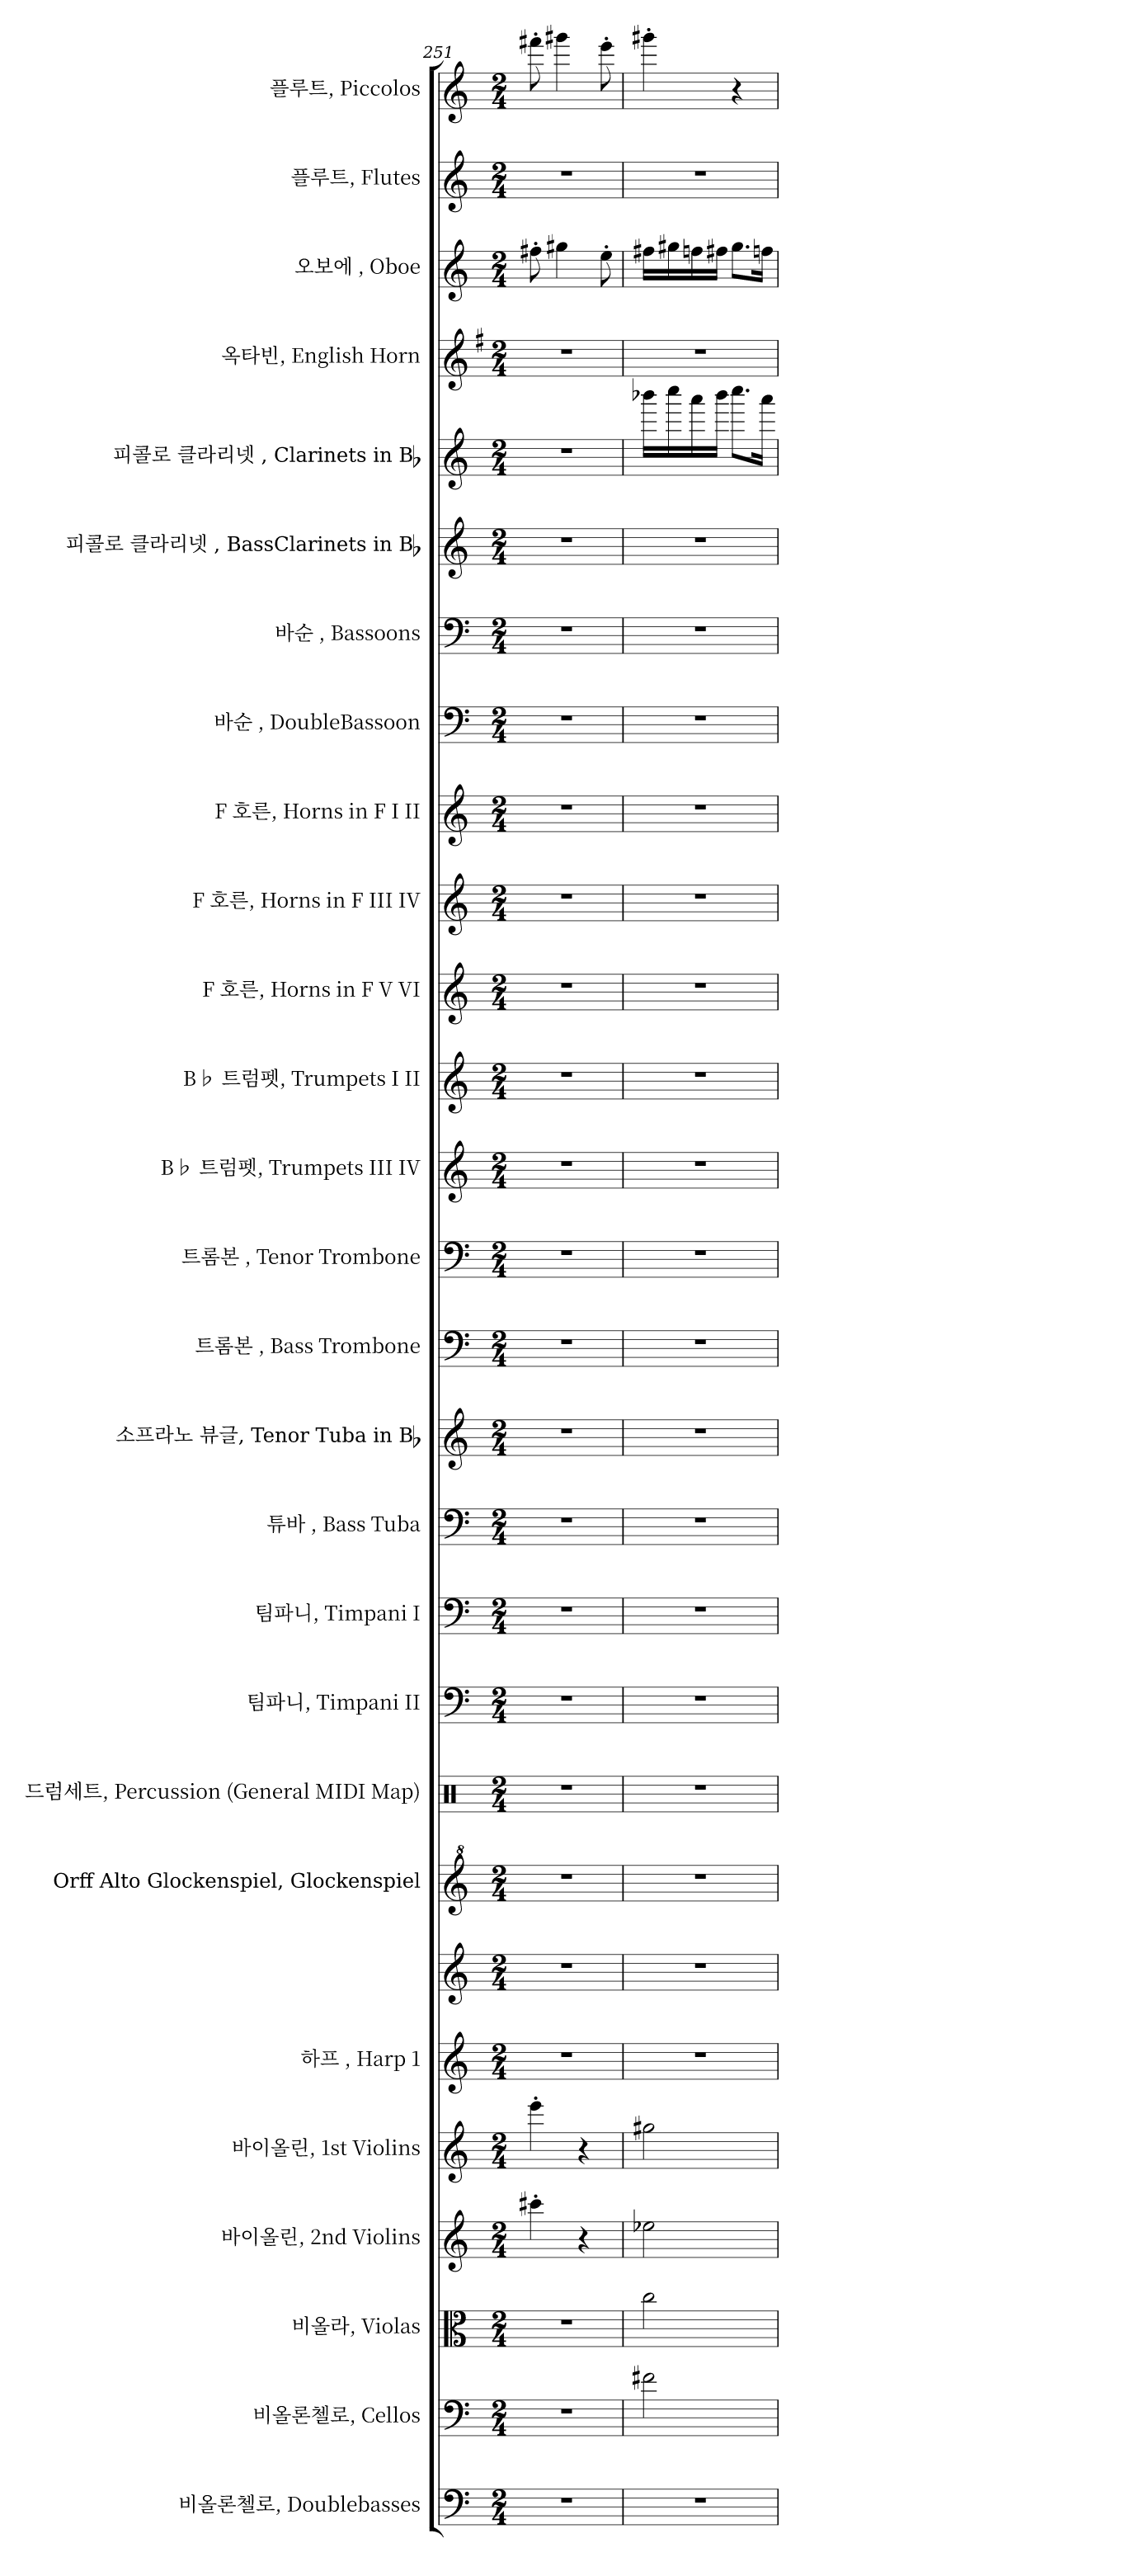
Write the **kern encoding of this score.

**kern	**kern	**kern	**kern	**kern	**kern	**kern	**kern	**kern	**kern	**kern	**kern	**kern	**kern	**kern	**kern	**kern	**kern	**kern	**kern	**kern	**kern	**kern	**kern	**kern	**kern	**kern	**kern
*part27	*part26	*part25	*part24	*part23	*part22	*part22	*part21	*part20	*part19	*part18	*part17	*part16	*part15	*part14	*part13	*part12	*part11	*part10	*part9	*part8	*part7	*part6	*part5	*part4	*part3	*part2	*part1
*staff28	*staff27	*staff26	*staff25	*staff24	*staff23	*staff22	*staff21	*staff20	*staff19	*staff18	*staff17	*staff16	*staff15	*staff14	*staff13	*staff12	*staff11	*staff10	*staff9	*staff8	*staff7	*staff6	*staff5	*staff4	*staff3	*staff2	*staff1
*I"비올론첼로, Doublebasses	*I"비올론첼로, Cellos	*I"비올라, Violas	*I"바이올린, 2nd Violins	*I"바이올린, 1st Violins	*I"하프 , Harp 1	*	*I"Orff Alto Glockenspiel, Glockenspiel	*I"드럼세트, Percussion (General MIDI Map)	*I"팀파니, Timpani II	*I"팀파니, Timpani I	*I"튜바 , Bass Tuba	*I"소프라노 뷰글, Tenor Tuba in Bb	*I"트롬본 , Bass Trombone	*I"트롬본 , Tenor Trombone	*I"B♭ 트럼펫, Trumpets III IV	*I"B♭ 트럼펫, Trumpets I II	*I"F 호른, Horns in F  V  VI	*I"F 호른, Horns in F III IV	*I"F 호른, Horns in F  I  II	*I"바순 , DoubleBassoon	*I"바순 , Bassoons	*I"피콜로 클라리넷 , BassClarinets in Bb	*I"피콜로 클라리넷 , Clarinets in Bb	*I"옥타빈, English Horn	*I"오보에 , Oboe	*I"플루트, Flutes	*I"플루트, Piccolos
*	*	*I'Vlas.	*I'Vlns.	*I'Vlns.	*I'Hrp.	*	*I'O. A. Glk.	*	*I'Timp.	*I'Timp.	*I'Tba.	*	*I'Tbn.	*I'Tbn.	*I'B♭ Tpt.	*I'B♭ Tpt.	*I'F Hn.	*I'F Hn.	*I'F Hn.	*	*I'Bsn.	*	*	*	*I'Ob.	*I'Fl.	*
*clefF4	*clefF4	*clefC3	*clefG2	*clefG2	*clefG2	*clefG2	*clefG^2	*clefX	*clefF4	*clefF4	*clefF4	*clefG2	*clefF4	*clefF4	*clefG2	*clefG2	*clefG2	*clefG2	*clefG2	*clefF4	*clefF4	*clefG2	*clefG2	*clefG2	*clefG2	*clefG2	*clefG2
*	*	*	*	*	*	*	*	*	*	*	*	*	*	*	*ITrd1c2	*ITrd1c2	*ITrd4c7	*ITrd4c7	*ITrd4c7	*	*	*ITrd-5c-8	*ITrd-5c-8	*ITrd4c7	*	*	*
*k[]	*k[]	*k[]	*k[]	*k[]	*k[]	*k[]	*k[]	*k[]	*k[]	*k[]	*k[]	*k[]	*k[]	*k[]	*k[b-e-]	*k[b-e-]	*k[b-]	*k[b-]	*k[b-]	*k[]	*k[]	*k[b-e-a-d-]	*k[b-e-a-d-]	*k[]	*k[]	*k[]	*k[]
*M2/4	*M2/4	*M2/4	*M2/4	*M2/4	*M2/4	*M2/4	*M2/4	*M2/4	*M2/4	*M2/4	*M2/4	*M2/4	*M2/4	*M2/4	*M2/4	*M2/4	*M2/4	*M2/4	*M2/4	*M2/4	*M2/4	*M2/4	*M2/4	*M2/4	*M2/4	*M2/4	*M2/4
=251	=251	=251	=251	=251	=251	=251	=251	=251	=251	=251	=251	=251	=251	=251	=251	=251	=251	=251	=251	=251	=251	=251	=251	=251	=251	=251	=251
2r	2r	2r	4ccc#X'\	4eee'\	2r	2r	2r	2r	2r	2r	2r	2r	2r	2r	2r	2r	2r	2r	2r	2r	2r	2r	2r	2r	8ff#X'\	2r	8fff#X'\
.	.	.	.	.	.	.	.	.	.	.	.	.	.	.	.	.	.	.	.	.	.	.	.	.	4gg#X\	.	4ggg#X\
.	.	.	4r	4r	.	.	.	.	.	.	.	.	.	.	.	.	.	.	.	.	.	.	.	.	.	.	.
.	.	.	.	.	.	.	.	.	.	.	.	.	.	.	.	.	.	.	.	.	.	.	.	.	8ee'\	.	8eee'\
=252	=252	=252	=252	=252	=252	=252	=252	=252	=252	=252	=252	=252	=252	=252	=252	=252	=252	=252	=252	=252	=252	=252	=252	=252	=252	=252	=252
2r	2f#X\	2cc\	2ee-X\	2gg#X\	2r	2r	2r	2r	2r	2r	2r	2r	2r	2r	2r	2r	2r	2r	2r	2r	2r	2r	16gggg-X\LL	2r	16ff#X\LL	2r	4ggg#X'\
.	.	.	.	.	.	.	.	.	.	.	.	.	.	.	.	.	.	.	.	.	.	.	16aaaa-\	.	16gg#X\	.	.
.	.	.	.	.	.	.	.	.	.	.	.	.	.	.	.	.	.	.	.	.	.	.	16ffff\	.	16ffn\	.	.
.	.	.	.	.	.	.	.	.	.	.	.	.	.	.	.	.	.	.	.	.	.	.	16gggg-\JJ	.	16ff#X\JJ	.	.
.	.	.	.	.	.	.	.	.	.	.	.	.	.	.	.	.	.	.	.	.	.	.	8.aaaa-\L	.	8.gg#\L	.	4r
.	.	.	.	.	.	.	.	.	.	.	.	.	.	.	.	.	.	.	.	.	.	.	16ffff\Jk	.	16ffn\Jk	.	.
=	=	=	=	=	=	=	=	=	=	=	=	=	=	=	=	=	=	=	=	=	=	=	=	=	=	=	=
*-	*-	*-	*-	*-	*-	*-	*-	*-	*-	*-	*-	*-	*-	*-	*-	*-	*-	*-	*-	*-	*-	*-	*-	*-	*-	*-	*-
